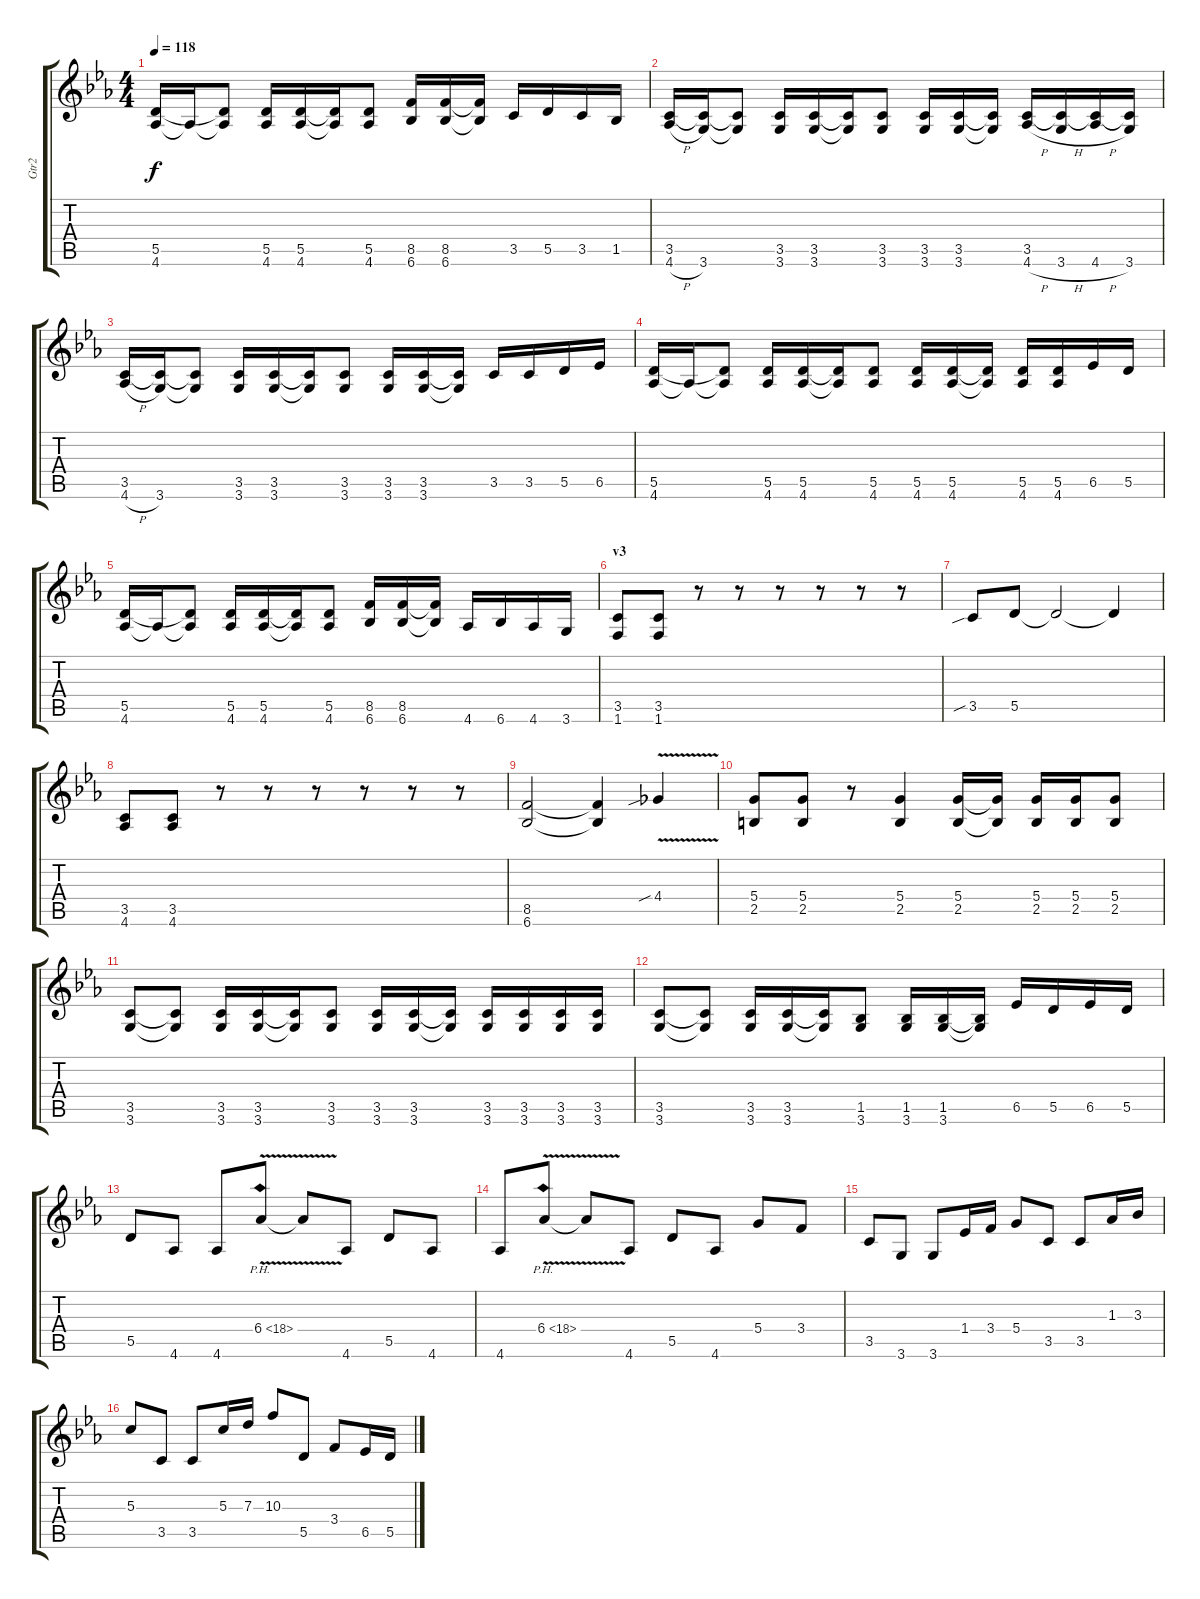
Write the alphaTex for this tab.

\track ("Gtr2" "Gtr2") {instrument distortionguitar}
\staff {score tabs}
\tuning (E4 B3 G3 D3 A2 E2) {hide}
\ts (4 4)
\tempo 118
\clef g2
\ks cminor
(5.5 4.6).16{dy f} 4.6{t}.16 (5.5{t} 4.6{t}).8 (5.5 4.6).16 (5.5 4.6).16 (5.5{t} 4.6{t}).16 (5.5 4.6).8 (8.5 6.6).16 (8.5 6.6).16 (8.5{t} 6.6{t}).16 3.5.16 5.5.16 3.5.16 1.5.16 |
(3.5 4.6{h}).16 (3.5{t} 3.6).16 (3.5{t} 3.6{t}).8 (3.5 3.6).16 (3.5 3.6).16 (3.5{t} 3.6{t}).16 (3.5 3.6).8 (3.5 3.6).16 (3.5 3.6).16 (3.5{t} 3.6{t}).16 (3.5 4.6{h}).16 (3.5{t} 3.6{h}).16 (3.5{t} 4.6{h}).16 (3.5{t} 3.6).16 |
(3.5 4.6{h}).16 (3.5{t} 3.6).16 (3.5{t} 3.6{t}).8 (3.5 3.6).16 (3.5 3.6).16 (3.5{t} 3.6{t}).16 (3.5 3.6).8 (3.5 3.6).16 (3.5 3.6).16 (3.5{t} 3.6{t}).16 3.5.16 3.5.16 5.5.16 6.5.16 |
(5.5 4.6).16 4.6{t}.16 (5.5{t} 4.6{t}).8 (5.5 4.6).16 (5.5 4.6).16 (5.5{t} 4.6{t}).16 (5.5 4.6).8 (5.5 4.6).16 (5.5 4.6).16 (5.5{t} 4.6{t}).16 (5.5 4.6).16 (5.5 4.6).16 6.5.16 5.5.16 |
(5.5 4.6).16 4.6{t}.16 (5.5{t} 4.6{t}).8 (5.5 4.6).16 (5.5 4.6).16 (5.5{t} 4.6{t}).16 (5.5 4.6).8 (8.5 6.6).16 (8.5 6.6).16 (8.5{t} 6.6{t}).16 4.6.16 6.6.16 4.6.16 3.6.16 |
\section ("" "v3")
(3.5 1.6).8 (3.5 1.6).8 r.8 r.8 r.8 r.8 r.8 r.8 |
3.5{sib}.8 5.5.8 5.5{t}.2 5.5{t}.4 |
(3.5 4.6).8 (3.5 4.6).8 r.8 r.8 r.8 r.8 r.8 r.8 |
(8.5 6.6).2 (8.5{t} 6.6{t}).4 4.4{v sib}.4 |
(5.4 2.5).8 (5.4 2.5).8 r.8 (5.4 2.5).4 (5.4 2.5).16 (5.4{t} 2.5{t}).16 (5.4 2.5).16 (5.4 2.5).16 (5.4 2.5).8 |
(3.5 3.6).8 (3.5{t} 3.6{t}).8 (3.5 3.6).16 (3.5 3.6).16 (3.5{t} 3.6{t}).16 (3.5 3.6).8 (3.5 3.6).16 (3.5 3.6).16 (3.5{t} 3.6{t}).16 (3.5 3.6).16 (3.5 3.6).16 (3.5 3.6).16 (3.5 3.6).16 |
(3.5 3.6).8 (3.5{t} 3.6{t}).8 (3.5 3.6).16 (3.5 3.6).16 (3.5{t} 3.6{t}).16 (1.5 3.6).8 (1.5 3.6).16 (1.5 3.6).16 (1.5{t} 3.6{t}).16 6.5.16 5.5.16 6.5.16 5.5.16 |
5.5.8 4.6.8 4.6.8 6.4{ph 12 v}.8 6.4{t}.8 4.6.8 5.5.8 4.6.8 |
4.6.8 6.4{ph 12 v}.8 6.4{t}.8 4.6.8 5.5.8 4.6.8 5.4.8 3.4.8 |
3.5.8 3.6.8 3.6.8 1.4.16 3.4.16 5.4.8 3.5.8 3.5.8 1.3.16 3.3.16 |
5.3.8 3.5.8 3.5.8 5.3.16 7.3.16 10.3.8 5.5.8 3.4.8 6.5.16 5.5.16
